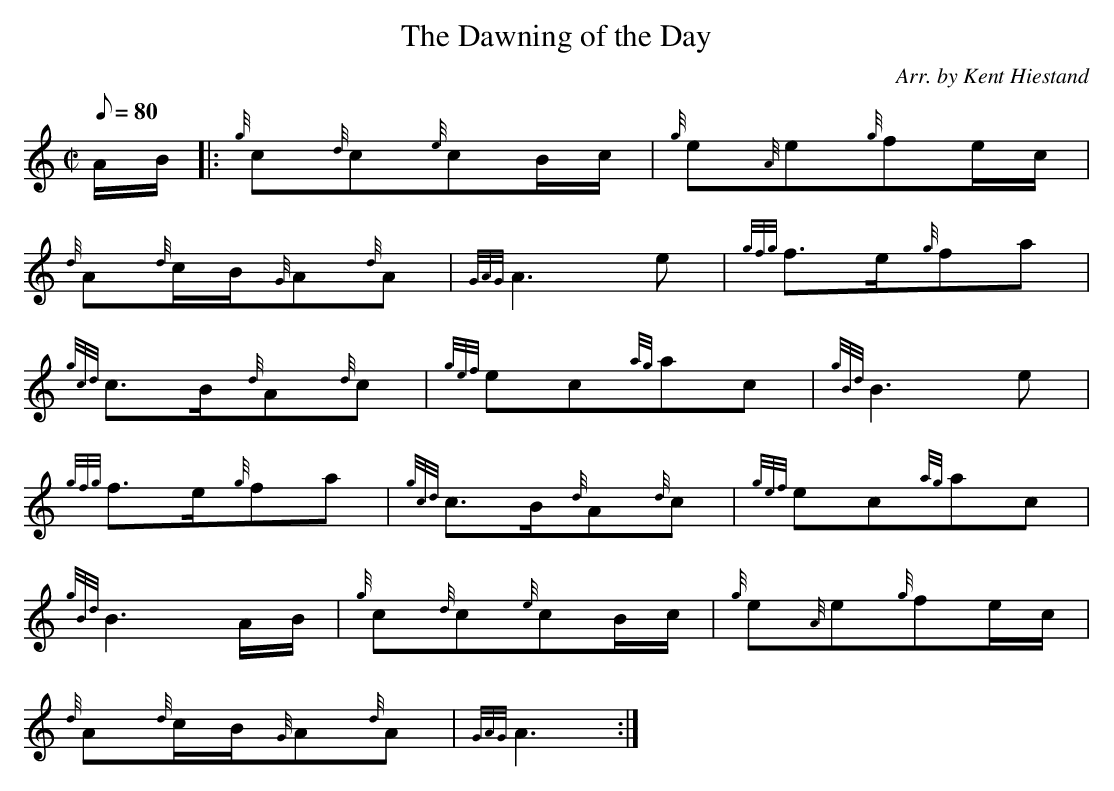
X:1
T:The Dawning of the Day
M:C|
L:1/8
Q:80
C:Arr. by Kent Hiestand
K:HP
A/2B/2 |: \
{g}c{d}c{e}cB/2c/2 | \
{g}e{A}e{g}fe/2c/2 |
{d}A{d}c/2B/2{G}A{d}A | \
{GAG}A3e | \
{gfg}f3/2e/2{g}fa |
{gcd}c3/2B/2{d}A{d}c | \
{gef}ec{ag}ac | \
{gBd}B3e |
{gfg}f3/2e/2{g}fa | \
{gcd}c3/2B/2{d}A{d}c | \
{gef}ec{ag}ac |
{gBd}B3A/2B/2 | \
{g}c{d}c{e}cB/2c/2 | \
{g}e{A}e{g}fe/2c/2 |
{d}A{d}c/2B/2{G}A{d}A | \
{GAG}A3 :|
